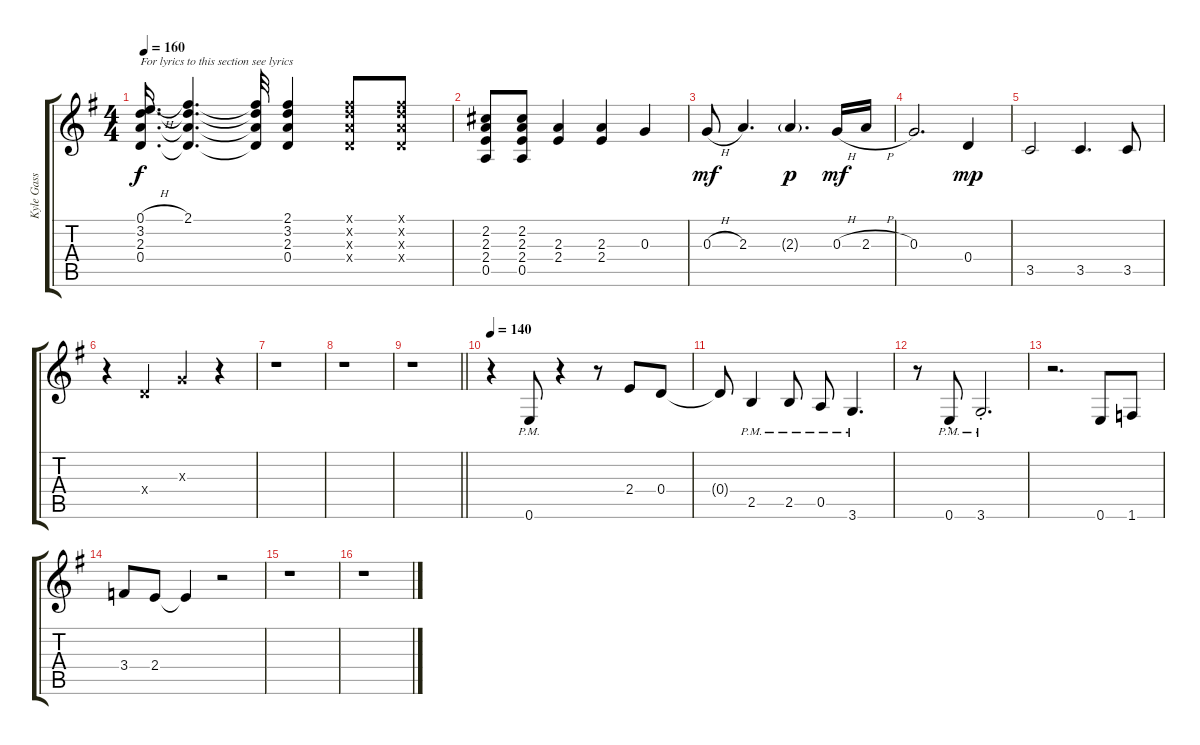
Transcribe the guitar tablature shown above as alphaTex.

\track ("Kyle Gass" "Kyle Gass") {instrument acousticguitarsteel}
\staff {score tabs}
\tuning (E4 B3 G3 D3 A2 E2) {hide}
\ts (4 4)
\tempo 160
\clef g2
\ks g
(0.1{h} 3.2 2.3 0.4).16{d txt "For lyrics to this section see lyrics" dy f instrument acousticguitarsteel} (2.1 3.2{t} 2.3{t} 0.4{t}).4{d} (2.1{t} 3.2{t} 2.3{t} 0.4{t}).32 (2.1 3.2 2.3 0.4).4 (2.1{x} 3.2{x} 2.3{x} 0.4{x}).8 (2.1{x} 3.2{x} 2.3{x} 0.4{x}).8 |
(2.2 2.3 2.4 0.5).8 (2.2 2.3 2.4 0.5).8 (2.3 2.4).4 (2.3 2.4).4 0.3.4 |
0.3{h}.8{dy mf} 2.3.4{d} 2.3{g}.4{d dy p} 0.3{h}.16{dy mf} 2.3{h}.16 |
0.3.2{d} 0.4.4{dy mp} |
3.5.2 3.5.4{d} 3.5.8 |
r.4 0.4{x}.4 0.3{x}.4 r.4 |
r.1 |
r.1 |
\barLineRight lightlight
r.1 |
\tempo 140
r.4 0.6{pm}.8 r.4 r.8 2.4.8 0.4.8 |
0.4{t}.8 2.5{pm}.4 2.5{pm}.8 0.5{pm}.8 3.6{pm}.4{d} |
r.8 0.6{pm st}.8 3.6{pm st}.2{d} |
r.2{d} 0.6.8 1.6.8 |
3.4.8 2.4.8 2.4{t}.4 r.2 |
r.1 |
r.1
